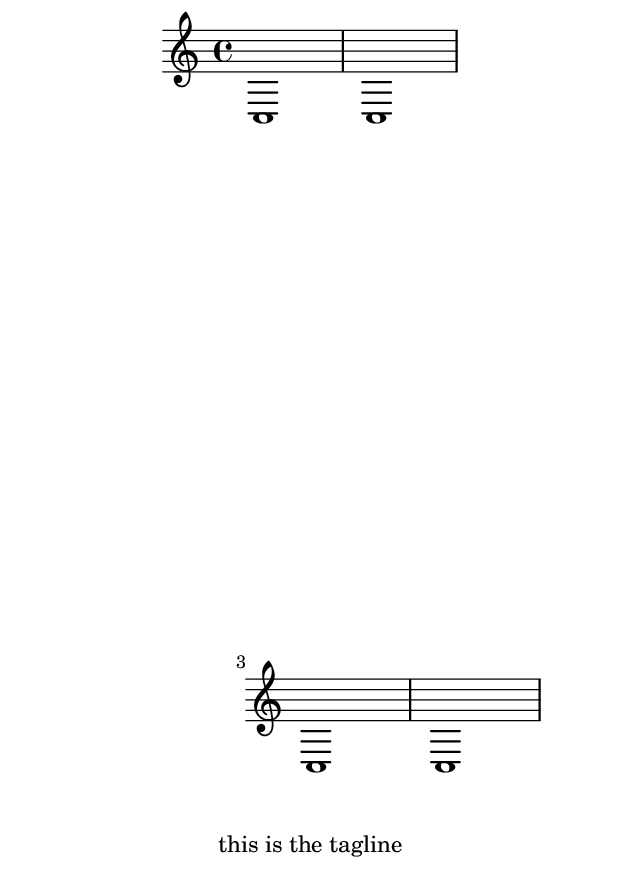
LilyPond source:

\header {

  texidoc = "By setting @code{Y-offset} and @code{X-offset} for the
@code{line-break-system-details} of @code{NonMusicalPaperColumn},
systems may be placed absolutely on the printable area of the page."

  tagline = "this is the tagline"

}

\version "2.17.6"

#(set-default-paper-size "a6" 'portrait)

\paper {
  line-width = 5.0\cm
  headerMarkup = "header"
  indent =0.0
  annotate-spacing = ##f
  annotate-page = ##t
  annotate-headers = ##t
}

\book {
  \score {
    {
      \overrideProperty 
      Score.NonMusicalPaperColumn.line-break-system-details
      #'((Y-offset . 0.0))
      c1 c1 \break
      
    
      \overrideProperty 
      Score.NonMusicalPaperColumn.line-break-system-details
      #'((Y-offset . 62.0)
         (X-offset . 8.0)
      )
      c1 c1
    }
  }
}
